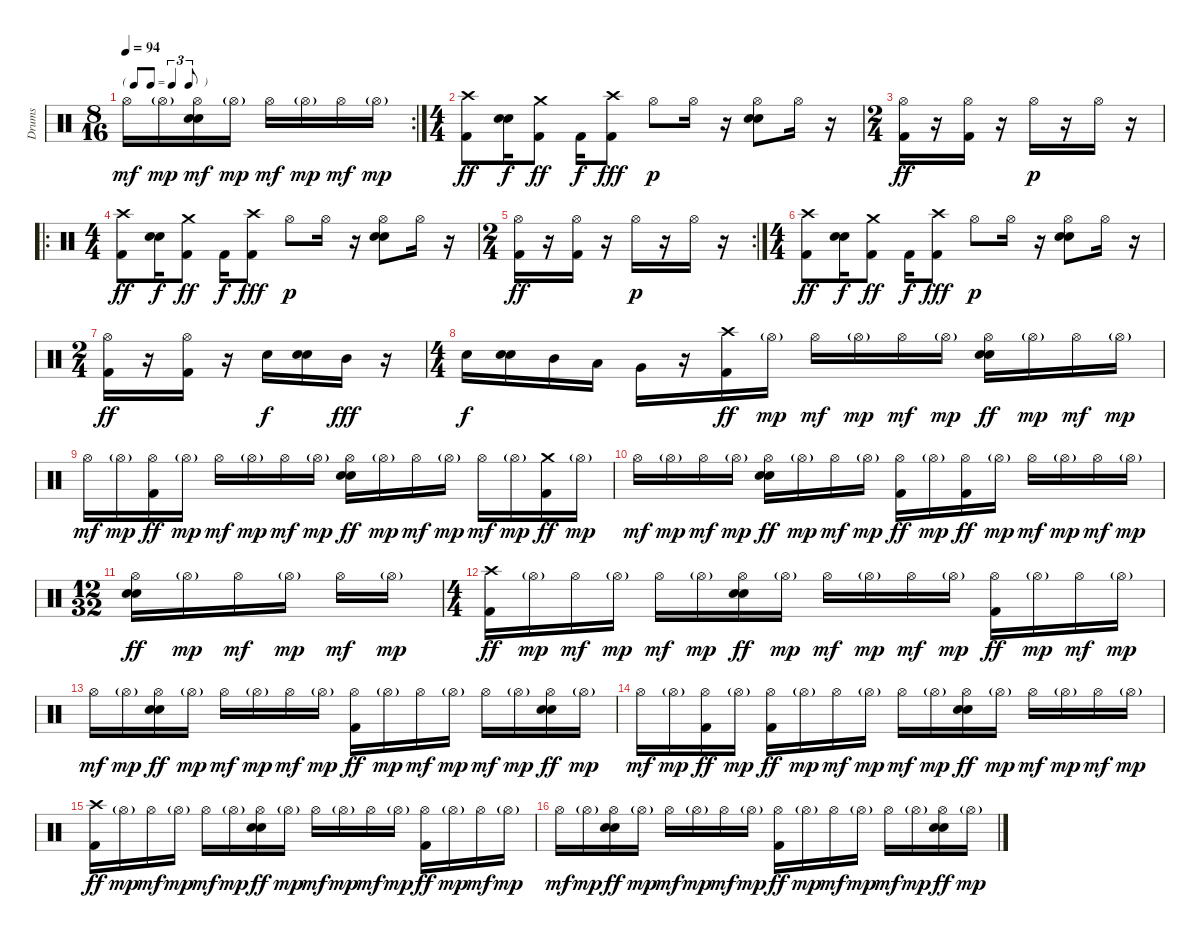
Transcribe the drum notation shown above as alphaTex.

\track ("Drums" "Drums") {instrument percussion}
\staff {score}
\articulation defaults
\rc 2
\ts (8 16)
\tf triplet8th
\tempo 94
\clef neutral
\ks c "Hi-Hat (open)".16{dy mf} "Hi-Hat (open)"{g}.16{dy mp}
("Hi-Hat (open)" "Electric Snare (hit)" "Metronome (bell)").16{dy mf} "Hi-Hat (open)"{g}.16{dy mp} "Hi-Hat (open)".16{dy mf} "Hi-Hat (open)"{g}.16{dy mp} "Hi-Hat (open)".16{dy mf} "Hi-Hat (open)"{g}.16{dy mp} |
\ts (4 4)
("Crash high (hit)" "Kick (hit) 2").8{dy ff} ("Electric Snare (hit)" "Metronome (bell)").16{dy f} ("Crash medium (hit)" "Kick (hit) 2").8{dy ff} "Kick (hit) 2".16{dy f} ("Crash high (hit)" "Kick (hit) 2").8{dy fff} "Hi-Hat (open)".8{dy p} "Hi-Hat (open)".16 r.16 ("Hi-Hat (open)" "Electric Snare (hit)" "Metronome (bell)").8 "Hi-Hat (open)".16 r.16 |
\ts (2 4)
("Hi-Hat (open)" "Kick (hit) 2").16{dy ff} r.16 ("Hi-Hat (open)" "Kick (hit) 2").16 r.16 "Hi-Hat (open)".16{dy p} r.16 "Hi-Hat (open)".16 r.16 |
\ro
\ts (4 4)
("Crash high (hit)" "Kick (hit) 2").8{dy ff} ("Electric Snare (hit)" "Metronome (bell)").16{dy f} ("Crash medium (hit)" "Kick (hit) 2").8{dy ff} "Kick (hit) 2".16{dy f} ("Crash high (hit)" "Kick (hit) 2").8{dy fff} "Hi-Hat (open)".8{dy p} "Hi-Hat (open)".16 r.16 ("Hi-Hat (open)" "Electric Snare (hit)" "Metronome (bell)").8 "Hi-Hat (open)".16 r.16 |
\rc 2
\ts (2 4)
("Hi-Hat (open)" "Kick (hit) 2").16{dy ff} r.16 ("Hi-Hat (open)" "Kick (hit) 2").16 r.16 "Hi-Hat (open)".16{dy p} r.16 "Hi-Hat (open)".16 r.16 |
\ts (4 4)
("Crash high (hit)" "Kick (hit) 2").8{dy ff} ("Electric Snare (hit)" "Metronome (bell)").16{dy f} ("Crash medium (hit)" "Kick (hit) 2").8{dy ff} "Kick (hit) 2".16{dy f} ("Crash high (hit)" "Kick (hit) 2").8{dy fff} "Hi-Hat (open)".8{dy p} "Hi-Hat (open)".16 r.16 ("Hi-Hat (open)" "Electric Snare (hit)" "Metronome (bell)").8 "Hi-Hat (open)".16 r.16 |
\ts (2 4)
("Hi-Hat (open)" "Kick (hit) 2").16{dy ff} r.16 ("Hi-Hat (open)" "Kick (hit) 2").16 r.16 "Electric Snare (hit)".16{dy f} ("Electric Snare (hit)" "Metronome (bell)").16 "Mid Tom (hit)".16{dy fff} r.16 |
\ts (4 4)
"Electric Snare (hit)".16{dy f} ("Electric Snare (hit)" "Metronome (bell)").16 "Mid Tom (hit)".16 "Low Tom (hit)".16 "Very Low Tom (hit)".16 r.16 ("Crash high (hit)" "Kick (hit) 2").16{dy ff} "Hi-Hat (open)"{g}.16{dy mp} "Hi-Hat (open)".16{dy mf} "Hi-Hat (open)"{g}.16{dy mp} "Hi-Hat (open)".16{dy mf} "Hi-Hat (open)"{g}.16{dy mp} ("Hi-Hat (open)" "Electric Snare (hit)" "Metronome (bell)").16{dy ff} "Hi-Hat (open)"{g}.16{dy mp} "Hi-Hat (open)".16{dy mf} "Hi-Hat (open)"{g}.16{dy mp} |
"Hi-Hat (open)".16{dy mf} "Hi-Hat (open)"{g}.16{dy mp} ("Hi-Hat (open)" "Kick (hit) 2").16{dy ff} "Hi-Hat (open)"{g}.16{dy mp} "Hi-Hat (open)".16{dy mf} "Hi-Hat (open)"{g}.16{dy mp} "Hi-Hat (open)".16{dy mf} "Hi-Hat (open)"{g}.16{dy mp} ("Hi-Hat (open)" "Electric Snare (hit)" "Metronome (bell)").16{dy ff} "Hi-Hat (open)"{g}.16{dy mp} "Hi-Hat (open)".16{dy mf} "Hi-Hat (open)"{g}.16{dy mp} "Hi-Hat (open)".16{dy mf} "Hi-Hat (open)"{g}.16{dy mp} ("Crash medium (hit)" "Kick (hit) 2").16{dy ff} "Hi-Hat (open)"{g}.16{dy mp} |
"Hi-Hat (open)".16{dy mf} "Hi-Hat (open)"{g}.16{dy mp} "Hi-Hat (open)".16{dy mf} "Hi-Hat (open)"{g}.16{dy mp} ("Hi-Hat (open)" "Electric Snare (hit)" "Metronome (bell)").16{dy ff} "Hi-Hat (open)"{g}.16{dy mp} "Hi-Hat (open)".16{dy mf} "Hi-Hat (open)"{g}.16{dy mp} ("Hi-Hat (open)" "Kick (hit) 2").16{dy ff} "Hi-Hat (open)"{g}.16{dy mp} ("Hi-Hat (open)" "Kick (hit) 2").16{dy ff} "Hi-Hat (open)"{g}.16{dy mp} "Hi-Hat (open)".16{dy mf} "Hi-Hat (open)"{g}.16{dy mp} "Hi-Hat (open)".16{dy mf} "Hi-Hat (open)"{g}.16{dy mp} |
\ts (12 32)
("Hi-Hat (open)" "Electric Snare (hit)" "Metronome (bell)").16{dy ff} "Hi-Hat (open)"{g}.16{dy mp} "Hi-Hat (open)".16{dy mf} "Hi-Hat (open)"{g}.16{dy mp} "Hi-Hat (open)".16{dy mf} "Hi-Hat (open)"{g}.16{dy mp} |
\ts (4 4)
("Crash high (hit)" "Kick (hit) 2").16{dy ff} "Hi-Hat (open)"{g}.16{dy mp} "Hi-Hat (open)".16{dy mf} "Hi-Hat (open)"{g}.16{dy mp} "Hi-Hat (open)".16{dy mf} "Hi-Hat (open)"{g}.16{dy mp} ("Hi-Hat (open)" "Electric Snare (hit)" "Metronome (bell)").16{dy ff} "Hi-Hat (open)"{g}.16{dy mp} "Hi-Hat (open)".16{dy mf} "Hi-Hat (open)"{g}.16{dy mp} "Hi-Hat (open)".16{dy mf} "Hi-Hat (open)"{g}.16{dy mp} ("Hi-Hat (open)" "Kick (hit) 2").16{dy ff} "Hi-Hat (open)"{g}.16{dy mp} "Hi-Hat (open)".16{dy mf} "Hi-Hat (open)"{g}.16{dy mp} |
"Hi-Hat (open)".16{dy mf} "Hi-Hat (open)"{g}.16{dy mp} ("Hi-Hat (open)" "Electric Snare (hit)" "Metronome (bell)").16{dy ff} "Hi-Hat (open)"{g}.16{dy mp} "Hi-Hat (open)".16{dy mf} "Hi-Hat (open)"{g}.16{dy mp} "Hi-Hat (open)".16{dy mf} "Hi-Hat (open)"{g}.16{dy mp} ("Hi-Hat (open)" "Kick (hit) 2").16{dy ff} "Hi-Hat (open)"{g}.16{dy mp} "Hi-Hat (open)".16{dy mf} "Hi-Hat (open)"{g}.16{dy mp} "Hi-Hat (open)".16{dy mf} "Hi-Hat (open)"{g}.16{dy mp} ("Hi-Hat (open)" "Electric Snare (hit)" "Metronome (bell)").16{dy ff} "Hi-Hat (open)"{g}.16{dy mp} |
"Hi-Hat (open)".16{dy mf} "Hi-Hat (open)"{g}.16{dy mp} ("Hi-Hat (open)" "Kick (hit) 2").16{dy ff} "Hi-Hat (open)"{g}.16{dy mp} ("Hi-Hat (open)" "Kick (hit) 2").16{dy ff} "Hi-Hat (open)"{g}.16{dy mp} "Hi-Hat (open)".16{dy mf} "Hi-Hat (open)"{g}.16{dy mp} "Hi-Hat (open)".16{dy mf} "Hi-Hat (open)"{g}.16{dy mp} ("Hi-Hat (open)" "Electric Snare (hit)" "Metronome (bell)").16{dy ff} "Hi-Hat (open)"{g}.16{dy mp} "Hi-Hat (open)".16{dy mf} "Hi-Hat (open)"{g}.16{dy mp} "Hi-Hat (open)".16{dy mf} "Hi-Hat (open)"{g}.16{dy mp} |
("Crash high (hit)" "Kick (hit) 2").16{dy ff} "Hi-Hat (open)"{g}.16{dy mp} "Hi-Hat (open)".16{dy mf} "Hi-Hat (open)"{g}.16{dy mp} "Hi-Hat (open)".16{dy mf} "Hi-Hat (open)"{g}.16{dy mp} ("Hi-Hat (open)" "Electric Snare (hit)" "Metronome (bell)").16{dy ff} "Hi-Hat (open)"{g}.16{dy mp} "Hi-Hat (open)".16{dy mf} "Hi-Hat (open)"{g}.16{dy mp} "Hi-Hat (open)".16{dy mf} "Hi-Hat (open)"{g}.16{dy mp} ("Hi-Hat (open)" "Kick (hit) 2").16{dy ff} "Hi-Hat (open)"{g}.16{dy mp} "Hi-Hat (open)".16{dy mf} "Hi-Hat (open)"{g}.16{dy mp} |
"Hi-Hat (open)".16{dy mf} "Hi-Hat (open)"{g}.16{dy mp} ("Hi-Hat (open)" "Electric Snare (hit)" "Metronome (bell)").16{dy ff} "Hi-Hat (open)"{g}.16{dy mp} "Hi-Hat (open)".16{dy mf} "Hi-Hat (open)"{g}.16{dy mp} "Hi-Hat (open)".16{dy mf} "Hi-Hat (open)"{g}.16{dy mp} ("Hi-Hat (open)" "Kick (hit) 2").16{dy ff} "Hi-Hat (open)"{g}.16{dy mp} "Hi-Hat (open)".16{dy mf} "Hi-Hat (open)"{g}.16{dy mp} "Hi-Hat (open)".16{dy mf} "Hi-Hat (open)"{g}.16{dy mp} ("Hi-Hat (open)" "Electric Snare (hit)" "Metronome (bell)").16{dy ff} "Hi-Hat (open)"{g}.16{dy mp}
